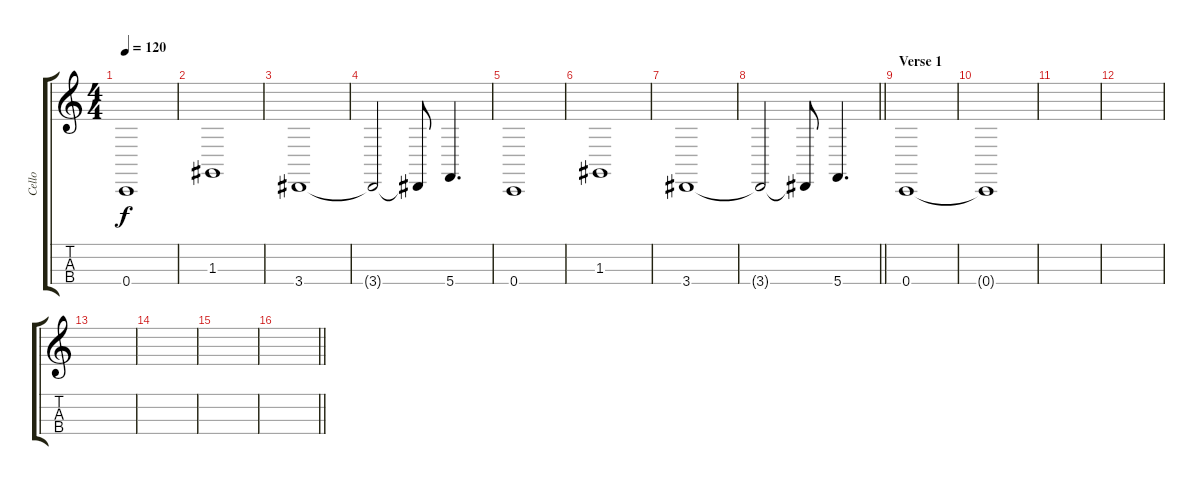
\track ("Cello" "Cello") {instrument violin}
\staff {score tabs}
\tuning (A3 D3 G2 C2) {hide}
\ts (4 4)
\tempo 120
\clef g2
\ks c
0.4.1{dy f volume 16} |
1.3.1 |
3.4.1 |
3.4{t}.2 3.4{t}.8 5.4.4{d} |
0.4.1 |
1.3.1 |
3.4.1 |
\barLineRight lightlight
3.4{t}.2 3.4{t}.8 5.4.4{d} |
\section ("" "Verse 1")
0.4.1{volume 0} |
0.4{t}.1 |
|
|
|
|
|
\barLineRight lightlight
